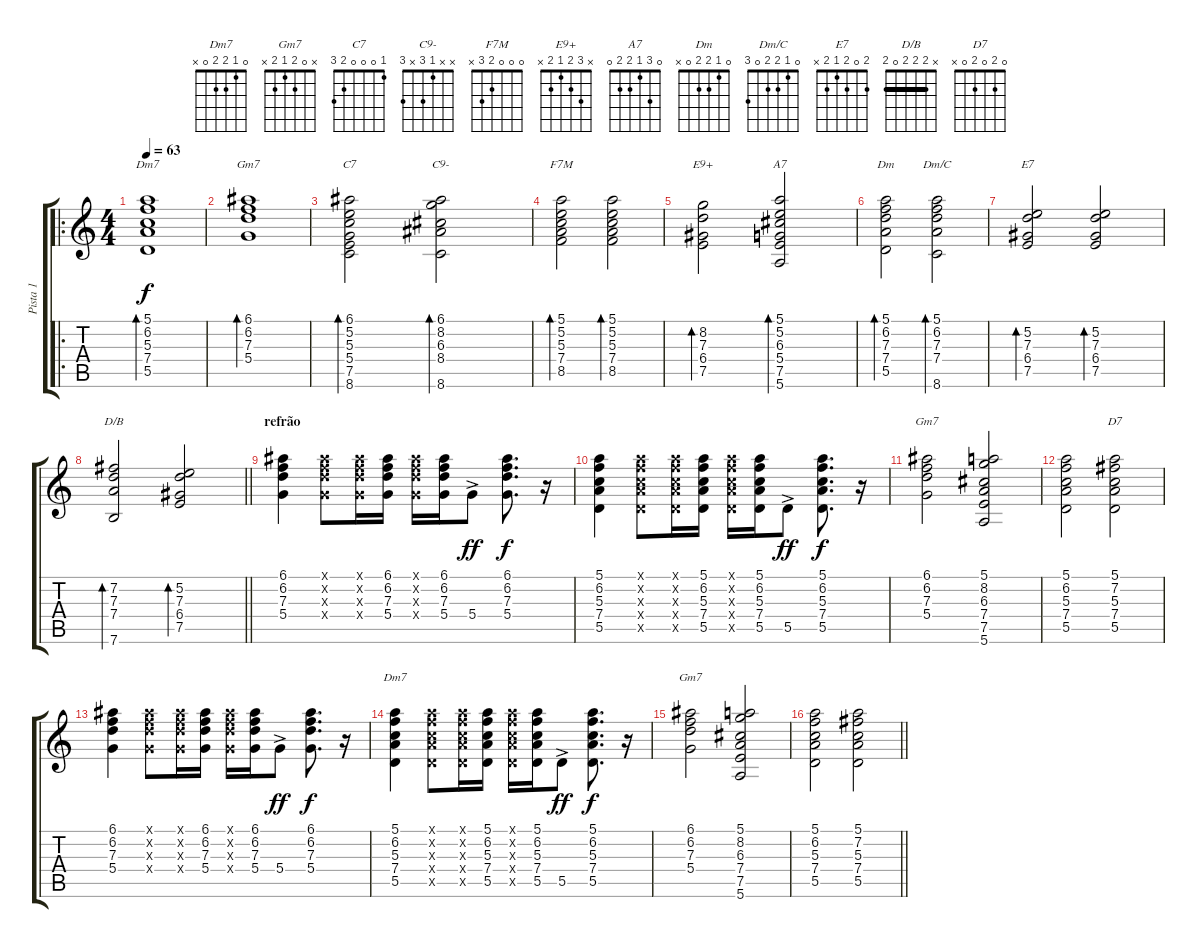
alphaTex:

\track ("Pista 1" "Pista 1") {instrument electricguitarjazz}
\staff {score tabs}
\tuning (E4 B3 G3 D3 A2 E2) {hide}
\chord ("Dm7" 0 1 0 2 0 x)
\chord ("Gm7" 1 1 2 0 x x) {barre 1}
\chord ("C7" 1 0 0 0 2 3)
\chord ("C9-" x x 1 3 x 3)
\chord ("F7M" 0 0 0 2 3 x)
\chord ("E9+" x 3 2 1 2 x)
\chord ("A7" 0 3 1 2 2 0)
\chord ("Dm" 0 1 2 2 0 x)
\chord ("Dm/C" 0 1 2 2 0 3)
\chord ("E7" 2 0 2 1 2 x)
\chord ("D/B" x 2 2 2 0 2) {barre 2}
\chord ("Gm7" 6 6 7 5 x x) {firstfret 5 barre 6}
\chord ("D7" 0 2 0 2 0 x)
\chord ("Dm7" 0 1 2 2 0 x)
\chord ("Gm7" x 0 2 1 2 x)
\ro
\ts (4 4)
\tempo 63
\clef g2
\ks c
(5.1 6.2 5.3 7.4 5.5).1{bd 120 ch "Dm7" dy f} |
(6.1 6.2 7.3 5.4).1{bd 120 ch "Gm7"} |
(6.1 5.2 5.3 5.4 7.5 8.6).2{bd 120 ch "C7"} (6.1 8.2 6.3 8.4 8.6).2{bd 120 ch "C9-"} |
(5.1 5.2 5.3 7.4 8.5).2{bd 60 ch "F7M"} (5.1 5.2 5.3 7.4 8.5).2{bd 60} |
(8.2 7.3 6.4 7.5).2{bd 60 ch "E9+"} (5.1 5.2 6.3 5.4 7.5 5.6).2{bd 60 ch "A7"} |
(5.1 6.2 7.3 7.4 5.5).2{bd 60 ch "Dm"} (5.1 6.2 7.3 7.4 8.6).2{bd 60 ch "Dm/C"} |
(5.2 7.3 6.4 7.5).2{bd 60 ch "E7"} (5.2 7.3 6.4 7.5).2{bd 60} |
\barLineRight lightlight
(7.2 7.3 7.4 7.6).2{bd 60 ch "D/B"} (5.2 7.3 6.4 7.5).2{bd 60} |
\section ("" "refrão")
(6.1 6.2 7.3 5.4).4 (6.1{x} 6.2{x} 7.3{x} 5.4{x}).8 (6.1{x} 6.2{x} 7.3{x} 5.4{x}).16 (6.1 6.2 7.3 5.4).16 (6.1{x} 6.2{x} 7.3{x} 5.4{x}).16 (6.1 6.2 7.3 5.4).16 5.4{ac}.8{dy ff} (6.1 6.2 7.3 5.4).8{d dy f} r.16 |
(5.1 6.2 5.3 7.4 5.5).4 (5.1{x} 6.2{x} 5.3{x} 7.4{x} 5.5{x}).8 (5.1{x} 6.2{x} 5.3{x} 7.4{x} 5.5{x}).16 (5.1 6.2 5.3 7.4 5.5).16 (5.1{x} 6.2{x} 5.3{x} 7.4{x} 5.5{x}).16 (5.1 6.2 5.3 7.4 5.5).16 5.5{ac}.8{dy ff} (5.1 6.2 5.3 7.4 5.5).8{d dy f} r.16 |
(6.1 6.2 7.3 5.4).2{ch "Gm7"} (5.1 8.2 6.3 7.4 7.5 5.6).2 |
(5.1 6.2 5.3 7.4 5.5).2 (5.1 7.2 5.3 7.4 5.5).2{ch "D7"} |
(6.1 6.2 7.3 5.4).4 (6.1{x} 6.2{x} 7.3{x} 5.4{x}).8 (6.1{x} 6.2{x} 7.3{x} 5.4{x}).16 (6.1 6.2 7.3 5.4).16 (6.1{x} 6.2{x} 7.3{x} 5.4{x}).16 (6.1 6.2 7.3 5.4).16 5.4{ac}.8{dy ff} (6.1 6.2 7.3 5.4).8{d dy f} r.16 |
(5.1 6.2 5.3 7.4 5.5).4{ch "Dm7"} (5.1{x} 6.2{x} 5.3{x} 7.4{x} 5.5{x}).8 (5.1{x} 6.2{x} 5.3{x} 7.4{x} 5.5{x}).16 (5.1 6.2 5.3 7.4 5.5).16 (5.1{x} 6.2{x} 5.3{x} 7.4{x} 5.5{x}).16 (5.1 6.2 5.3 7.4 5.5).16 5.5{ac}.8{dy ff} (5.1 6.2 5.3 7.4 5.5).8{d dy f} r.16 |
(6.1 6.2 7.3 5.4).2{ch "Gm7"} (5.1 8.2 6.3 7.4 7.5 5.6).2 |
\barLineRight lightlight
(5.1 6.2 5.3 7.4 5.5).2 (5.1 7.2 5.3 7.4 5.5).2
